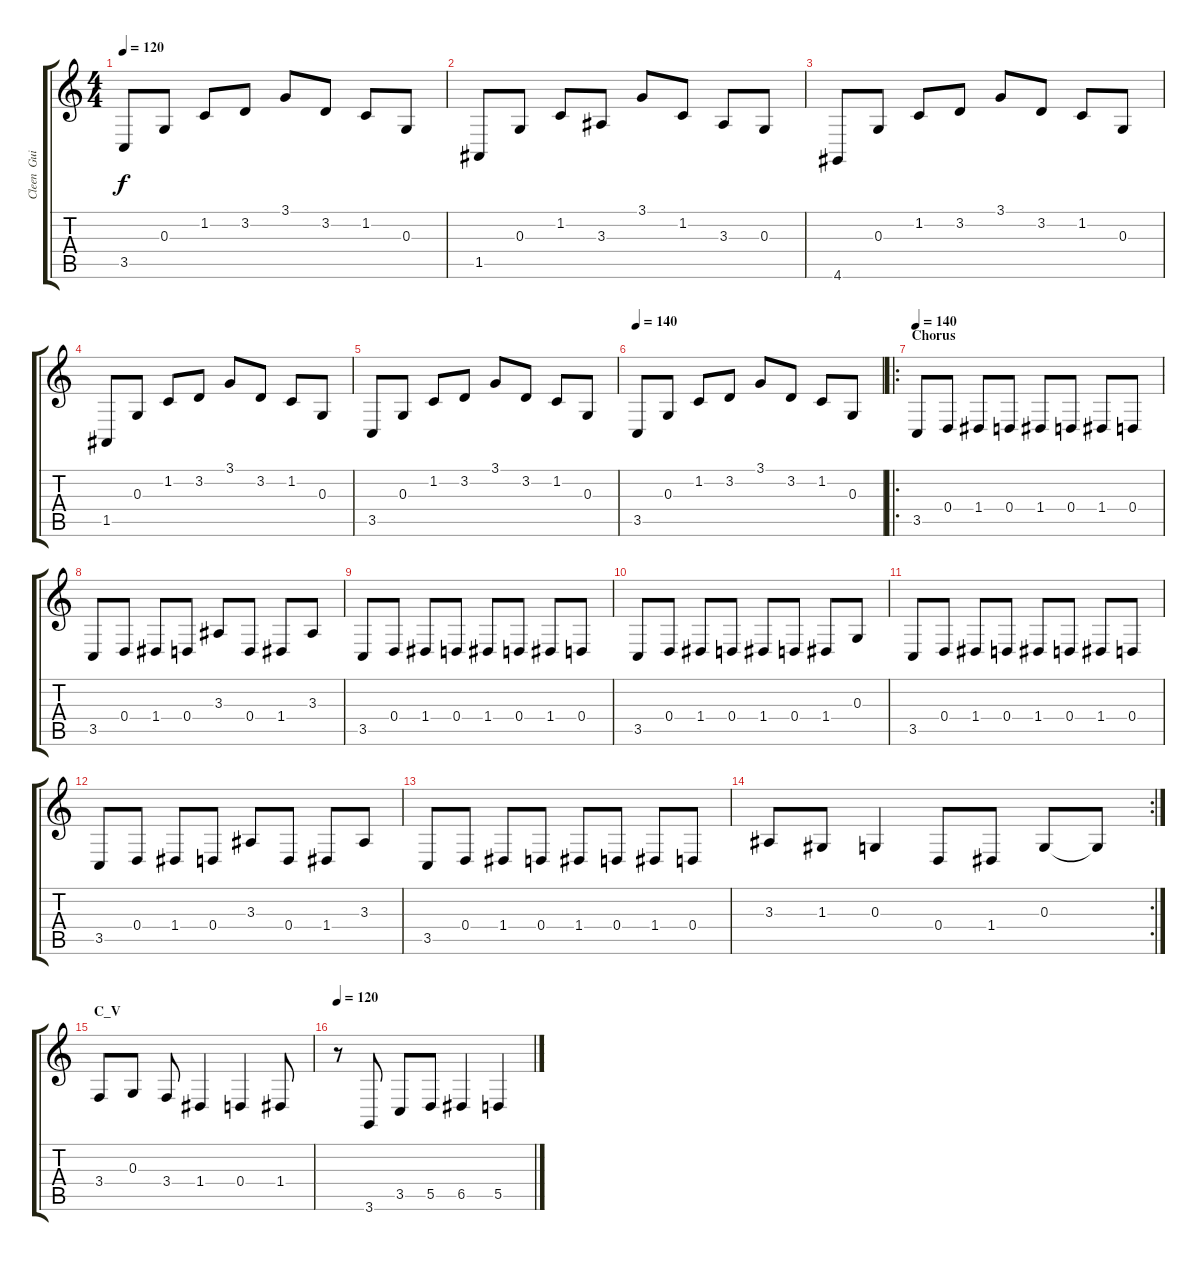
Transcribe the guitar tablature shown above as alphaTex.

\track ("Cleen  Guitar" "Cleen  Gui") {instrument harpsichord}
\staff {score tabs}
\tuning (E4 B3 G3 D3 A2 E2) {hide}
\ts (4 4)
\tempo 120
\clef g2
\ks c
3.5.8{dy f} 0.3.8 1.2.8 3.2.8 3.1.8 3.2.8 1.2.8 0.3.8 |
1.5.8 0.3.8 1.2.8 3.3.8 3.1.8 1.2.8 3.3.8 0.3.8 |
4.6.8 0.3.8 1.2.8 3.2.8 3.1.8 3.2.8 1.2.8 0.3.8 |
1.5.8 0.3.8 1.2.8 3.2.8 3.1.8 3.2.8 1.2.8 0.3.8 |
3.5.8 0.3.8 1.2.8 3.2.8 3.1.8 3.2.8 1.2.8 0.3.8 |
\tempo 140
3.5.8 0.3.8 1.2.8 3.2.8 3.1.8 3.2.8 1.2.8 0.3.8 |
\ro
\section ("" "Chorus")
\tempo 140
3.5.8 0.4.8 1.4.8 0.4.8 1.4.8 0.4.8 1.4.8 0.4.8 |
3.5.8 0.4.8 1.4.8 0.4.8 3.3.8 0.4.8 1.4.8 3.3.8 |
3.5.8 0.4.8 1.4.8 0.4.8 1.4.8 0.4.8 1.4.8 0.4.8 |
3.5.8 0.4.8 1.4.8 0.4.8 1.4.8 0.4.8 1.4.8 0.3.8 |
3.5.8 0.4.8 1.4.8 0.4.8 1.4.8 0.4.8 1.4.8 0.4.8 |
3.5.8 0.4.8 1.4.8 0.4.8 3.3.8 0.4.8 1.4.8 3.3.8 |
3.5.8 0.4.8 1.4.8 0.4.8 1.4.8 0.4.8 1.4.8 0.4.8 |
\rc 2
3.3.8 1.3.8 0.3.4 0.4.8 1.4.8 0.3.8 0.3{t}.8 |
\section ("" "C_V")
3.4.8 0.3.8 3.4.8 1.4.4 0.4.4 1.4.8 |
\tempo 120
r.8 3.6.8 3.5.8 5.5.8 6.5.4 5.5.4
